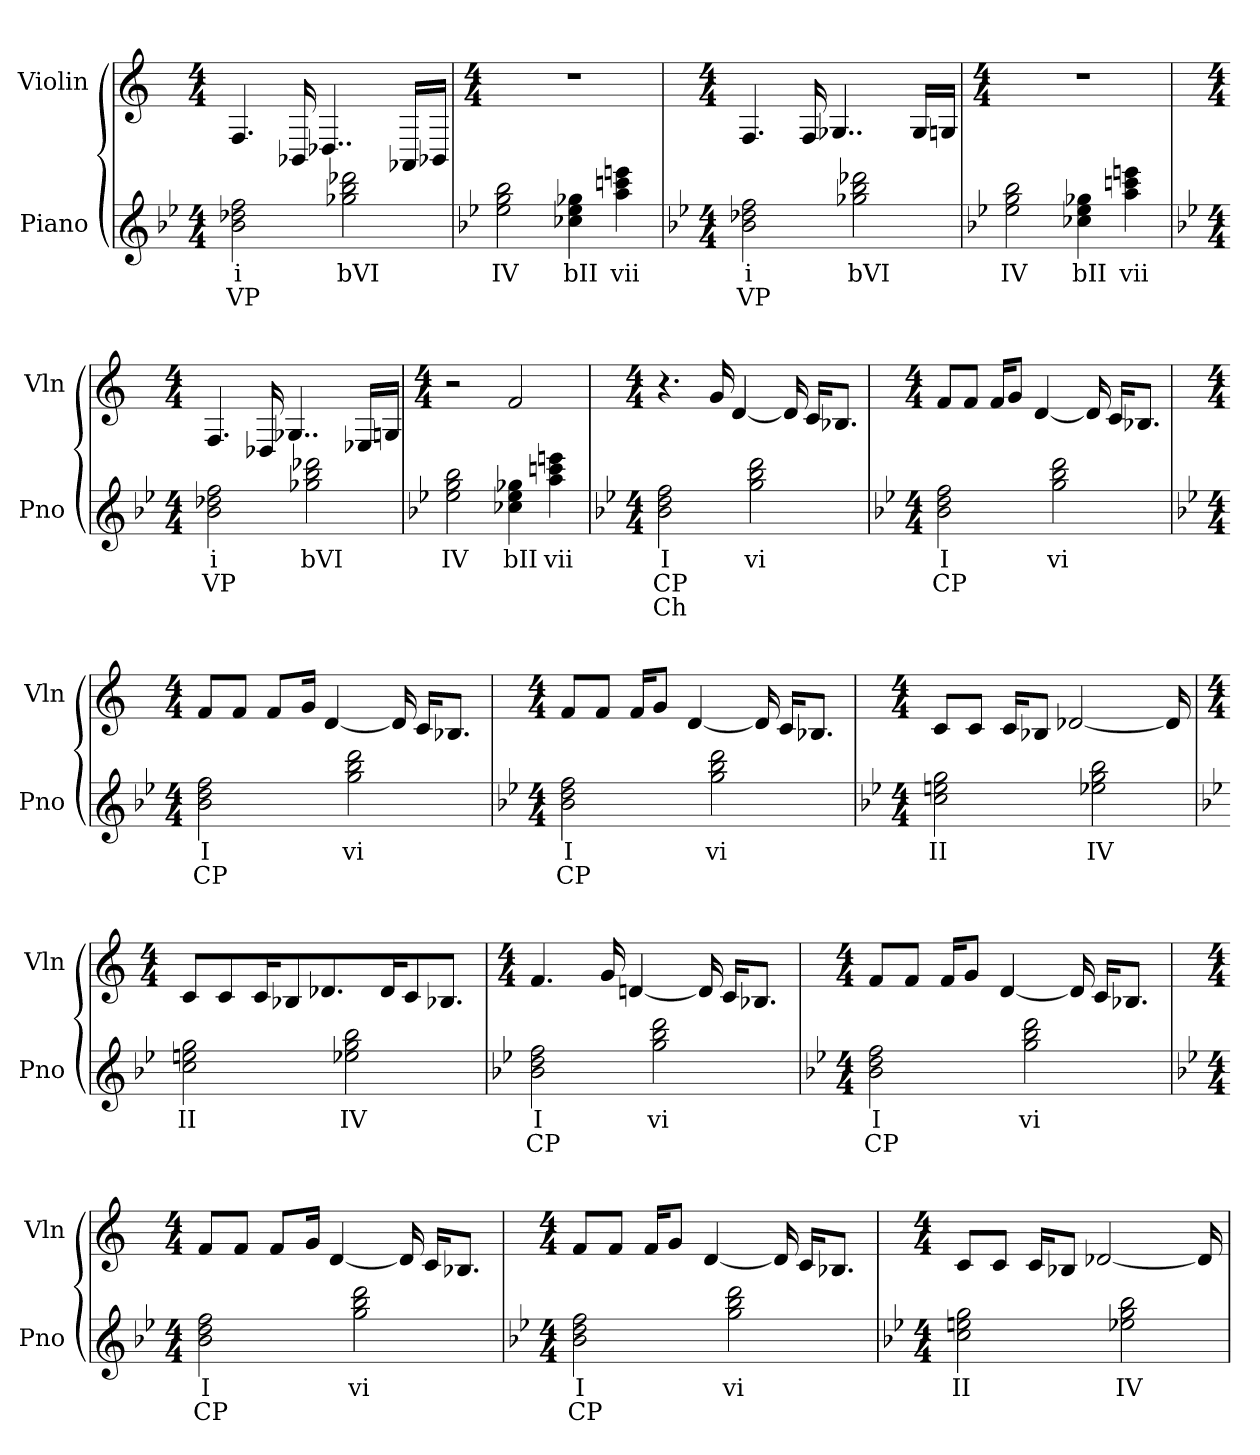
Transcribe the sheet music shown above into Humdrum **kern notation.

**kern	**text	**text	**text	**kern
*part2	*part2	*part2	*part2	*part1
*staff2	*staff2	*staff2	*staff2	*staff1
*I"Piano	*	*	*	*I"Violin
*I'Pno	*	*	*	*I'Vln
*k[b-e-]	*	*	*	*
*B-:	*	*	*	*
*M4/4	*	*	*	*M4/4
=	=	=	=	=
2b- 2dd-X 2ff	i	VP	.	4.F
.	.	.	.	16BB-X
.	.	.	.	4..D-X
2gg-X 2bb- 2ddd-X	bVI	.	.	.
.	.	.	.	16AA-XLL
.	.	.	.	16BB-XJJ
=	=	=	=	=
*k[b-e-]	*	*	*	*
*B-:	*	*	*	*
*	*	*	*	*M4/4
2ee- 2gg 2bb-	IV	.	.	1r
4cc-X 4ee- 4gg-X	bII	.	.	.
4aa 4cccn 4eeen	vii	.	.	.
=	=	=	=	=
*k[b-e-]	*	*	*	*
*B-:	*	*	*	*
*M4/4	*	*	*	*M4/4
2b- 2dd-X 2ff	i	VP	.	4.F
.	.	.	.	16F
.	.	.	.	4..G-X
2gg-X 2bb- 2ddd-X	bVI	.	.	.
.	.	.	.	16G-LL
.	.	.	.	16GnJJ
=	=	=	=	=
*k[b-e-]	*	*	*	*
*B-:	*	*	*	*
*	*	*	*	*M4/4
2ee- 2gg 2bb-	IV	.	.	1r
4cc-X 4ee- 4gg-X	bII	.	.	.
4aa 4cccn 4eeen	vii	.	.	.
=	=	=	=	=
*k[b-e-]	*	*	*	*
*B-:	*	*	*	*
*M4/4	*	*	*	*M4/4
2b- 2dd-X 2ff	i	VP	.	4.F
.	.	.	.	16D-X
.	.	.	.	4..G-X
2gg-X 2bb- 2ddd-X	bVI	.	.	.
.	.	.	.	16E-XLL
.	.	.	.	16GnJJ
=	=	=	=	=
*k[b-e-]	*	*	*	*
*B-:	*	*	*	*
*	*	*	*	*M4/4
2ee- 2gg 2bb-	IV	.	.	2r
4cc-X 4ee- 4gg-X	bII	.	.	2f
4aa 4cccn 4eeen	vii	.	.	.
=	=	=	=	=
*k[b-e-]	*	*	*	*
*B-:	*	*	*	*
*M4/4	*	*	*	*M4/4
2b- 2dd 2ff	I	CP	Ch	4.r
.	.	.	.	16g
.	.	.	.	[4d
2gg 2bb- 2ddd	vi	.	.	.
.	.	.	.	16d]
.	.	.	.	16cKL
.	.	.	.	8.B-XJ
=	=	=	=	=
*k[b-e-]	*	*	*	*
*B-:	*	*	*	*
*M4/4	*	*	*	*M4/4
2b- 2dd 2ff	I	CP	.	8fL
.	.	.	.	8fJ
.	.	.	.	16fKL
.	.	.	.	8gJ
.	.	.	.	[4d
2gg 2bb- 2ddd	vi	.	.	.
.	.	.	.	16d]
.	.	.	.	16cKL
.	.	.	.	8.B-XJ
=	=	=	=	=
*k[b-e-]	*	*	*	*
*B-:	*	*	*	*
*M4/4	*	*	*	*M4/4
2b- 2dd 2ff	I	CP	.	8fL
.	.	.	.	8fJ
.	.	.	.	8fL
.	.	.	.	16gJk
.	.	.	.	[4d
2gg 2bb- 2ddd	vi	.	.	.
.	.	.	.	16d]
.	.	.	.	16cKL
.	.	.	.	8.B-XJ
=	=	=	=	=
*k[b-e-]	*	*	*	*
*B-:	*	*	*	*
*M4/4	*	*	*	*M4/4
2b- 2dd 2ff	I	CP	.	8fL
.	.	.	.	8fJ
.	.	.	.	16fKL
.	.	.	.	8gJ
.	.	.	.	[4d
2gg 2bb- 2ddd	vi	.	.	.
.	.	.	.	16d]
.	.	.	.	16cKL
.	.	.	.	8.B-XJ
=	=	=	=	=
*k[b-e-]	*	*	*	*
*B-:	*	*	*	*
*M4/4	*	*	*	*M4/4
2cc 2een 2gg	II	.	.	8cL
.	.	.	.	8cJ
.	.	.	.	16cKL
.	.	.	.	8B-XJ
.	.	.	.	[2d-X
2ee-X 2gg 2bb-	IV	.	.	.
.	.	.	.	16d-]
=	=	=	=	=
*k[b-e-]	*	*	*	*
*B-:	*	*	*	*
*	*	*	*	*M4/4
2cc 2een 2gg	II	.	.	8cL
.	.	.	.	8cJ
.	.	.	.	16cKL
.	.	.	.	8B-X
.	.	.	.	8.d-XJ
2ee-X 2gg 2bb-	IV	.	.	.
.	.	.	.	16d-KL
.	.	.	.	8cJ
.	.	.	.	8.B-XJ
=	=	=	=	=
*k[b-e-]	*	*	*	*
*B-:	*	*	*	*
*	*	*	*	*M4/4
2b- 2dd 2ff	I	CP	.	4.f
.	.	.	.	16g
.	.	.	.	[4dn
2gg 2bb- 2ddd	vi	.	.	.
.	.	.	.	16d]
.	.	.	.	16cKL
.	.	.	.	8.B-XJ
=	=	=	=	=
*k[b-e-]	*	*	*	*
*B-:	*	*	*	*
*M4/4	*	*	*	*M4/4
2b- 2dd 2ff	I	CP	.	8fL
.	.	.	.	8fJ
.	.	.	.	16fKL
.	.	.	.	8gJ
.	.	.	.	[4d
2gg 2bb- 2ddd	vi	.	.	.
.	.	.	.	16d]
.	.	.	.	16cKL
.	.	.	.	8.B-XJ
=	=	=	=	=
*k[b-e-]	*	*	*	*
*B-:	*	*	*	*
*M4/4	*	*	*	*M4/4
2b- 2dd 2ff	I	CP	.	8fL
.	.	.	.	8fJ
.	.	.	.	8fL
.	.	.	.	16gJk
.	.	.	.	[4d
2gg 2bb- 2ddd	vi	.	.	.
.	.	.	.	16d]
.	.	.	.	16cKL
.	.	.	.	8.B-XJ
=	=	=	=	=
*k[b-e-]	*	*	*	*
*B-:	*	*	*	*
*M4/4	*	*	*	*M4/4
2b- 2dd 2ff	I	CP	.	8fL
.	.	.	.	8fJ
.	.	.	.	16fKL
.	.	.	.	8gJ
.	.	.	.	[4d
2gg 2bb- 2ddd	vi	.	.	.
.	.	.	.	16d]
.	.	.	.	16cKL
.	.	.	.	8.B-XJ
=	=	=	=	=
*k[b-e-]	*	*	*	*
*B-:	*	*	*	*
*M4/4	*	*	*	*M4/4
2cc 2een 2gg	II	.	.	8cL
.	.	.	.	8cJ
.	.	.	.	16cKL
.	.	.	.	8B-XJ
.	.	.	.	[2d-X
2ee-X 2gg 2bb-	IV	.	.	.
.	.	.	.	16d-]
=	=	=	=	=
*-	*-	*-	*-	*-
